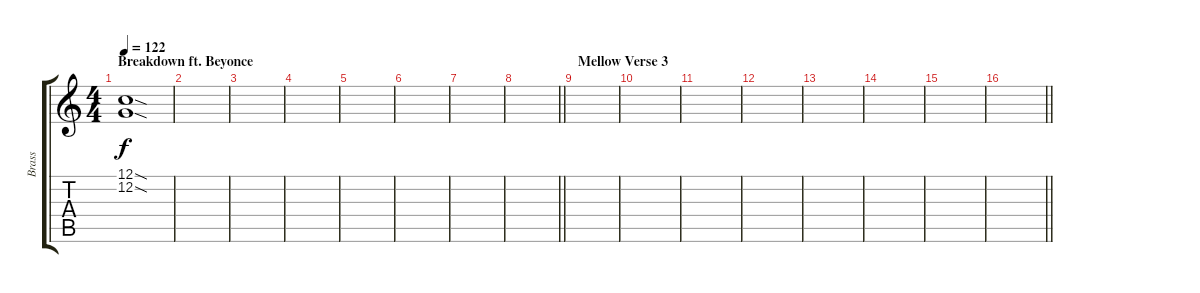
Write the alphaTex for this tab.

\track ("Brass" "Brass") {instrument brasssection}
\staff {score tabs}
\tuning (C4 G3 Eb3 Bb2 F2 C2) {hide}
\ts (4 4)
\section ("" "Breakdown ft. Beyonce")
\tempo 122
\clef g2
\ks c
(12.1{sod} 12.2{sod}).1{dy f} |
|
|
|
|
|
|
\barLineRight lightlight
|
\section ("" "Mellow Verse 3")
|
|
|
|
|
|
|
\barLineRight lightlight
